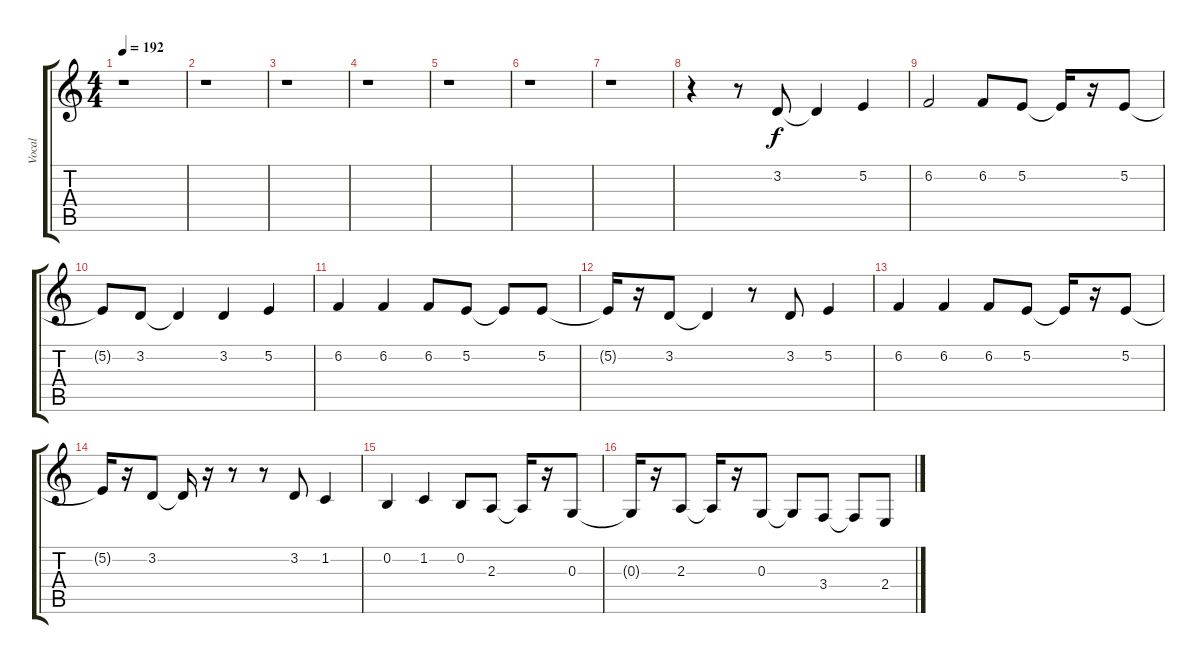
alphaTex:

\track ("Vocal" "Vocal") {instrument altosax}
\staff {score tabs}
\tuning (E4 B3 G3 D3 A2 E2) {hide}
\ts (4 4)
\tempo 192
\clef g2
\ks c
r.1{dy f instrument altosax} |
r.1 |
r.1 |
r.1 |
r.1 |
r.1 |
r.1 |
r.4 r.8 3.2.8 3.2{t}.4 5.2.4 |
6.2.2 6.2.8 5.2.8 5.2{t}.16 r.16 5.2.8 |
5.2{t}.8 3.2.8 3.2{t}.4 3.2.4 5.2.4 |
6.2.4 6.2.4 6.2.8 5.2.8 5.2{t}.8 5.2.8 |
5.2{t}.16 r.16 3.2.8 3.2{t}.4 r.8 3.2.8 5.2.4 |
6.2.4 6.2.4 6.2.8 5.2.8 5.2{t}.16 r.16 5.2.8 |
5.2{t}.16 r.16 3.2.8 3.2{t}.16 r.16 r.8 r.8 3.2.8 1.2.4 |
0.2.4 1.2.4 0.2.8 2.3.8 2.3{t}.16 r.16 0.3.8 |
0.3{t}.16 r.16 2.3.8 2.3{t}.16 r.16 0.3.8 0.3{t}.8 3.4.8 3.4{t}.8 2.4.8
